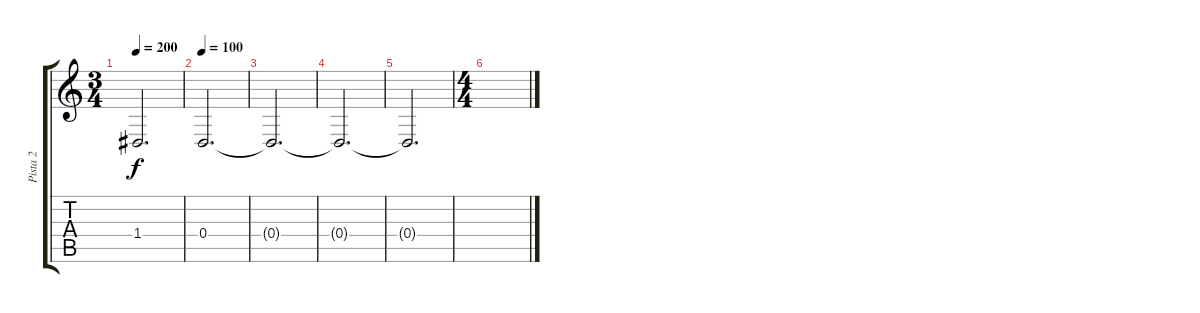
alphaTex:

\track ("Pista 2" "Pista 2") {instrument clarinet}
\staff {score tabs}
\tuning (E4 B3 G3 D3 A2 E2) {hide}
\ts (3 4)
\tempo 200
\clef g2
\ks aminor
1.4.2{d dy f} |
\tempo 100
0.4.2{d} |
0.4{t}.2{d} |
0.4{t}.2{d} |
0.4{t}.2{d} |
\ts (4 4)
